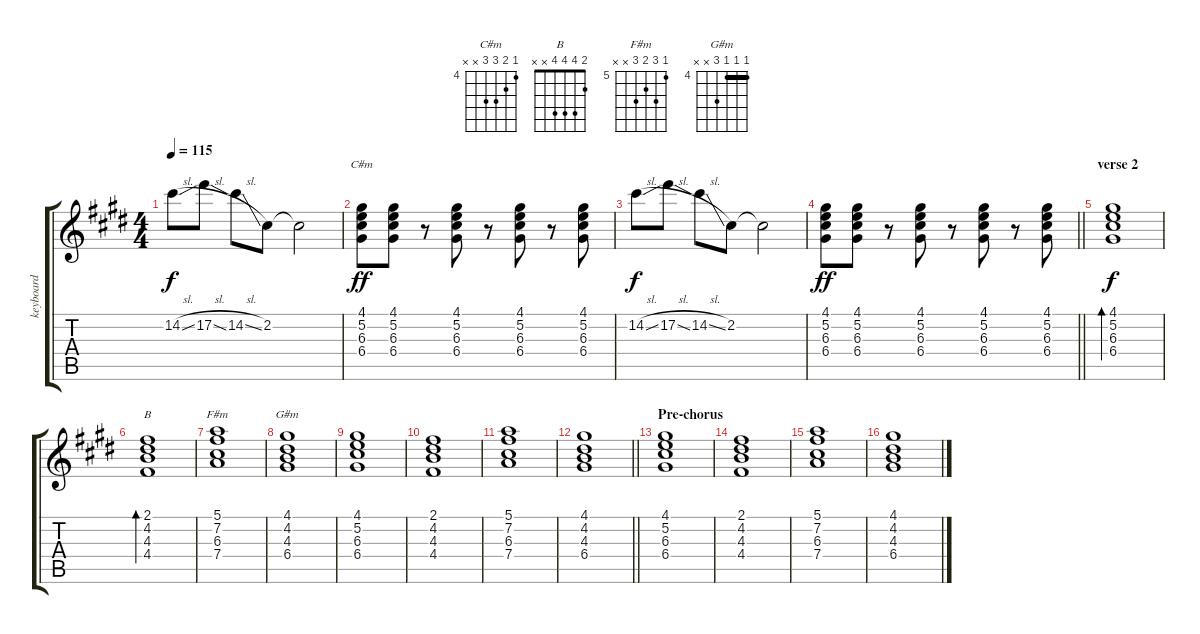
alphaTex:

\track ("keyboard" "keyboard") {instrument electricguitarjazz}
\staff {score tabs}
\tuning (E4 B3 G3 D3 A2 E2) {hide}
\chord ("C#m" 4 5 6 6 x x) {firstfret 4}
\chord ("B" 2 4 4 4 x x)
\chord ("F#m" 5 7 6 7 x x) {firstfret 5}
\chord ("G#m" 4 4 4 6 x x) {firstfret 4 barre 4}
\ts (4 4)
\tempo 115
\clef g2
\ks c#minor
14.2{sl}.8{dy f instrument whistle} 17.2{sl}.8 14.2{sl}.8 2.2.8 2.2{t}.2 |
(4.1 5.2 6.3 6.4).8{ch "C#m" dy ff volume 7 instrument acousticguitarsteel} (4.1 5.2 6.3 6.4).8 r.8 (4.1 5.2 6.3 6.4).8 r.8 (4.1 5.2 6.3 6.4).8 r.8 (4.1 5.2 6.3 6.4).8 |
14.2{sl}.8{dy f volume 13 instrument whistle} 17.2{sl}.8 14.2{sl}.8 2.2.8 2.2{t}.2 |
\barLineRight lightlight
(4.1 5.2 6.3 6.4).8{dy ff volume 7 instrument acousticguitarsteel} (4.1 5.2 6.3 6.4).8 r.8 (4.1 5.2 6.3 6.4).8 r.8 (4.1 5.2 6.3 6.4).8 r.8 (4.1 5.2 6.3 6.4).8 |
\section ("" "verse 2")
(4.1 5.2 6.3 6.4).1{bd 60 dy f instrument electricguitarjazz} |
(2.1 4.2 4.3 4.4).1{bd 60 ch "B"} |
(5.1 7.2 6.3 7.4).1{ch "F#m"} |
(4.1 4.2 4.3 6.4).1{ch "G#m"} |
(4.1 5.2 6.3 6.4).1 |
(2.1 4.2 4.3 4.4).1 |
(5.1 7.2 6.3 7.4).1 |
\barLineRight lightlight
(4.1 4.2 4.3 6.4).1 |
\section ("" "Pre-chorus")
(4.1 5.2 6.3 6.4).1 |
(2.1 4.2 4.3 4.4).1 |
(5.1 7.2 6.3 7.4).1 |
(4.1 4.2 4.3 6.4).1
